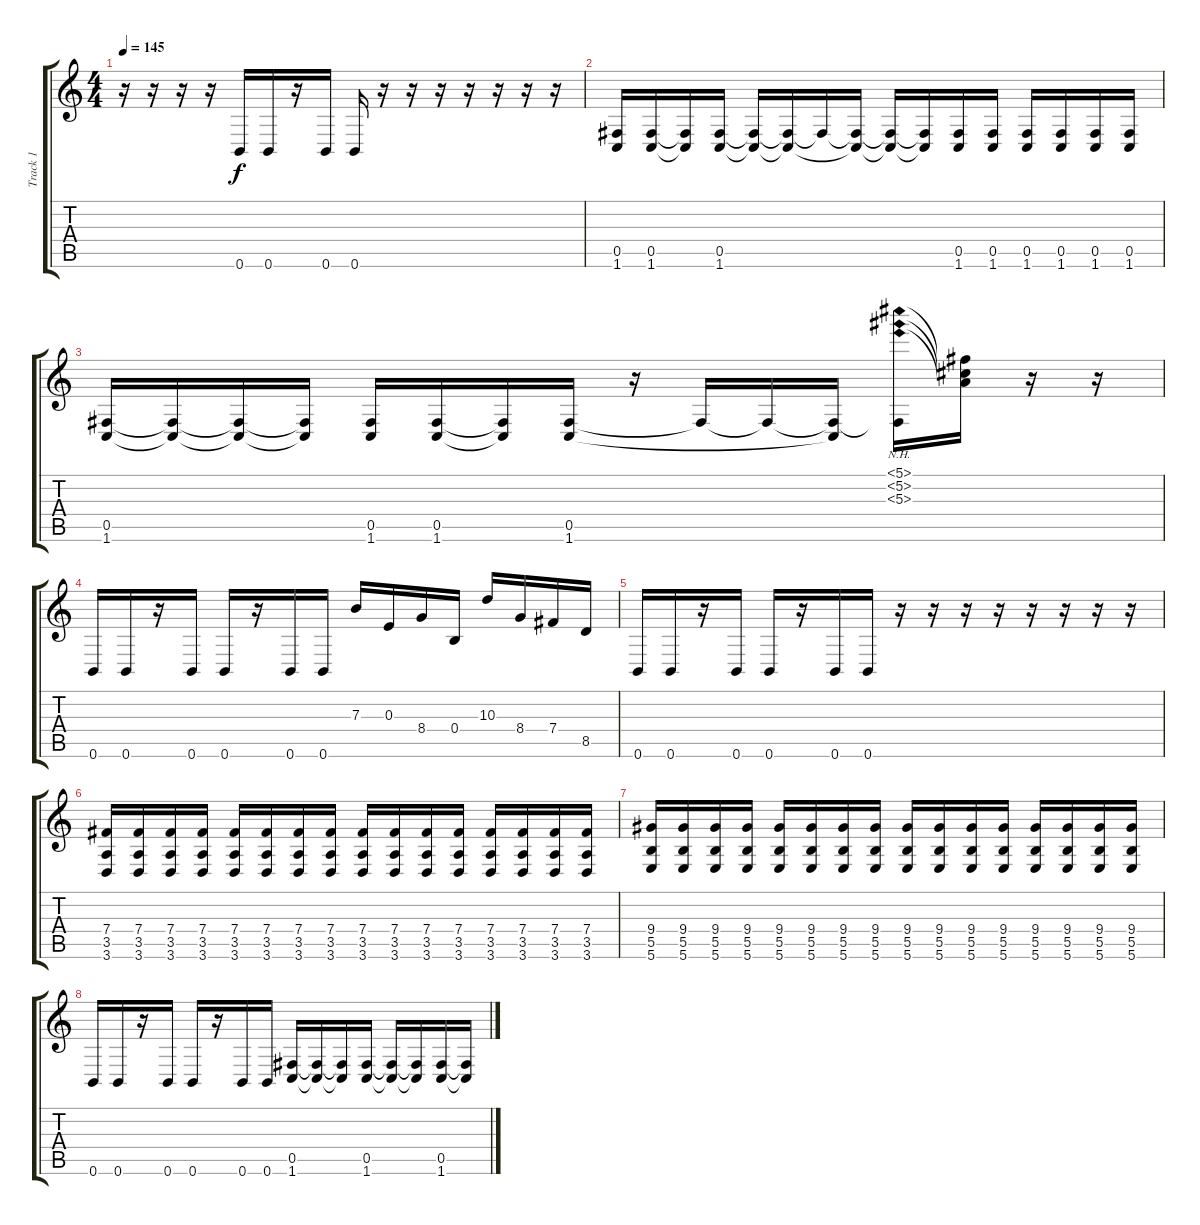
\track ("Track 1" "Track 1") {instrument distortionguitar}
\staff {score tabs}
\tuning (Db4 Ab3 E3 B2 Gb2 B1) {hide}
\ts (4 4)
\tempo 145
\clef g2
\ks c
r.16{dy f} r.16 r.16 r.16 0.6.16 0.6.16 r.16 0.6.16 0.6.16 r.16 r.16 r.16 r.16 r.16 r.16 r.16 |
(0.5 1.6).16 (0.5 1.6).16 (0.5{t} 1.6{t}).16 (0.5 1.6).16 (0.5{t} 1.6{t}).16 (0.5{t} 1.6{t}).16 0.5{t}.16 (0.5{t} 1.6{t}).16 (0.5{t} 1.6{t}).16 (0.5{t} 1.6{t}).16 (0.5 1.6).16 (0.5 1.6).16 (0.5 1.6).16 (0.5 1.6).16 (0.5 1.6).16 (0.5 1.6).16 |
(0.5 1.6).16 (0.5{t} 1.6{t}).16 (0.5{t} 1.6{t}).16 (0.5{t} 1.6{t}).16 (0.5 1.6).16 (0.5 1.6).16 (0.5{t} 1.6{t}).16 (0.5 1.6).16 r.16 0.5{t}.16 0.5{t}.16 (0.5{t} 1.6{t}).16 (5.1{nh} 5.2{nh} 5.3{nh} 0.5{t}).16 (5.1{t} 5.2{t} 5.3{t}).16 r.16 r.16 |
0.6.16 0.6.16 r.16 0.6.16 0.6.16 r.16 0.6.16 0.6.16 7.3.16 0.3.16 8.4.16 0.4.16 10.3.16 8.4.16 7.4.16 8.5.16 |
0.6.16 0.6.16 r.16 0.6.16 0.6.16 r.16 0.6.16 0.6.16 r.16 r.16 r.16 r.16 r.16 r.16 r.16 r.16 |
(7.4 3.5 3.6).16 (7.4 3.5 3.6).16 (7.4 3.5 3.6).16 (7.4 3.5 3.6).16 (7.4 3.5 3.6).16 (7.4 3.5 3.6).16 (7.4 3.5 3.6).16 (7.4 3.5 3.6).16 (7.4 3.5 3.6).16 (7.4 3.5 3.6).16 (7.4 3.5 3.6).16 (7.4 3.5 3.6).16 (7.4 3.5 3.6).16 (7.4 3.5 3.6).16 (7.4 3.5 3.6).16 (7.4 3.5 3.6).16 |
(9.4 5.5 5.6).16 (9.4 5.5 5.6).16 (9.4 5.5 5.6).16 (9.4 5.5 5.6).16 (9.4 5.5 5.6).16 (9.4 5.5 5.6).16 (9.4 5.5 5.6).16 (9.4 5.5 5.6).16 (9.4 5.5 5.6).16 (9.4 5.5 5.6).16 (9.4 5.5 5.6).16 (9.4 5.5 5.6).16 (9.4 5.5 5.6).16 (9.4 5.5 5.6).16 (9.4 5.5 5.6).16 (9.4 5.5 5.6).16 |
0.6.16 0.6.16 r.16 0.6.16 0.6.16 r.16 0.6.16 0.6.16 (0.5 1.6).16 (0.5{t} 1.6{t}).16 (0.5{t} 1.6{t}).16 (0.5 1.6).16 (0.5{t} 1.6{t}).16 (0.5{t} 1.6{t}).16 (0.5 1.6).16 (0.5{t} 1.6{t}).16
